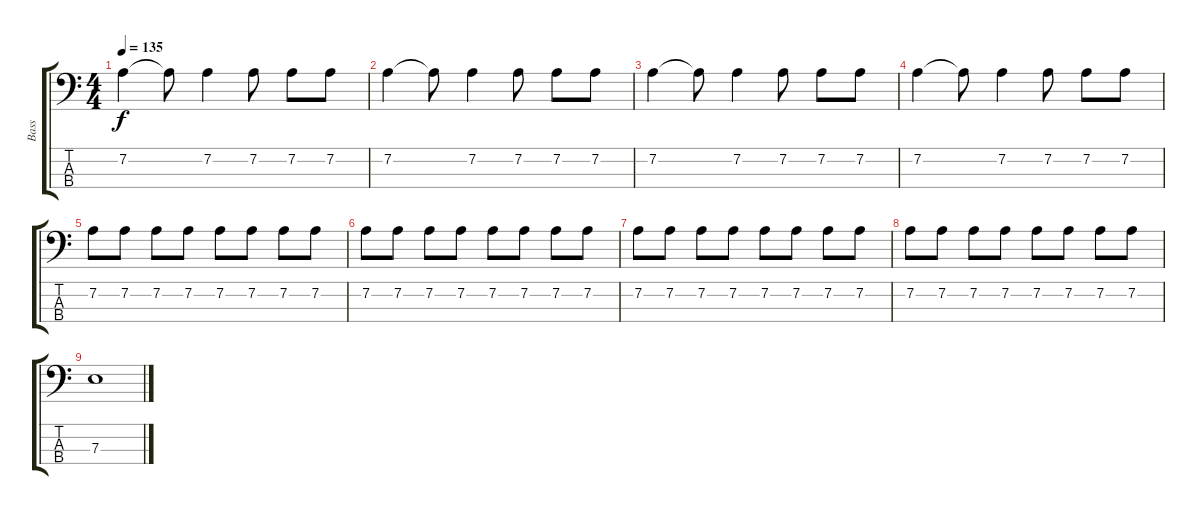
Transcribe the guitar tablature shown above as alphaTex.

\track ("Bass" "Bass") {instrument electricbasspick}
\staff {score tabs}
\tuning (G2 D2 A1 E1) {hide}
\ts (4 4)
\tempo 135
\clef f4
\ks c
7.2.4{dy f} 7.2{t}.8 7.2.4 7.2.8 7.2.8 7.2.8 |
7.2.4 7.2{t}.8 7.2.4 7.2.8 7.2.8 7.2.8 |
7.2.4 7.2{t}.8 7.2.4 7.2.8 7.2.8 7.2.8 |
7.2.4 7.2{t}.8 7.2.4 7.2.8 7.2.8 7.2.8 |
7.2.8 7.2.8 7.2.8 7.2.8 7.2.8 7.2.8 7.2.8 7.2.8 |
7.2.8 7.2.8 7.2.8 7.2.8 7.2.8 7.2.8 7.2.8 7.2.8 |
7.2.8 7.2.8 7.2.8 7.2.8 7.2.8 7.2.8 7.2.8 7.2.8 |
7.2.8 7.2.8 7.2.8 7.2.8 7.2.8 7.2.8 7.2.8 7.2.8 |
7.3.1
